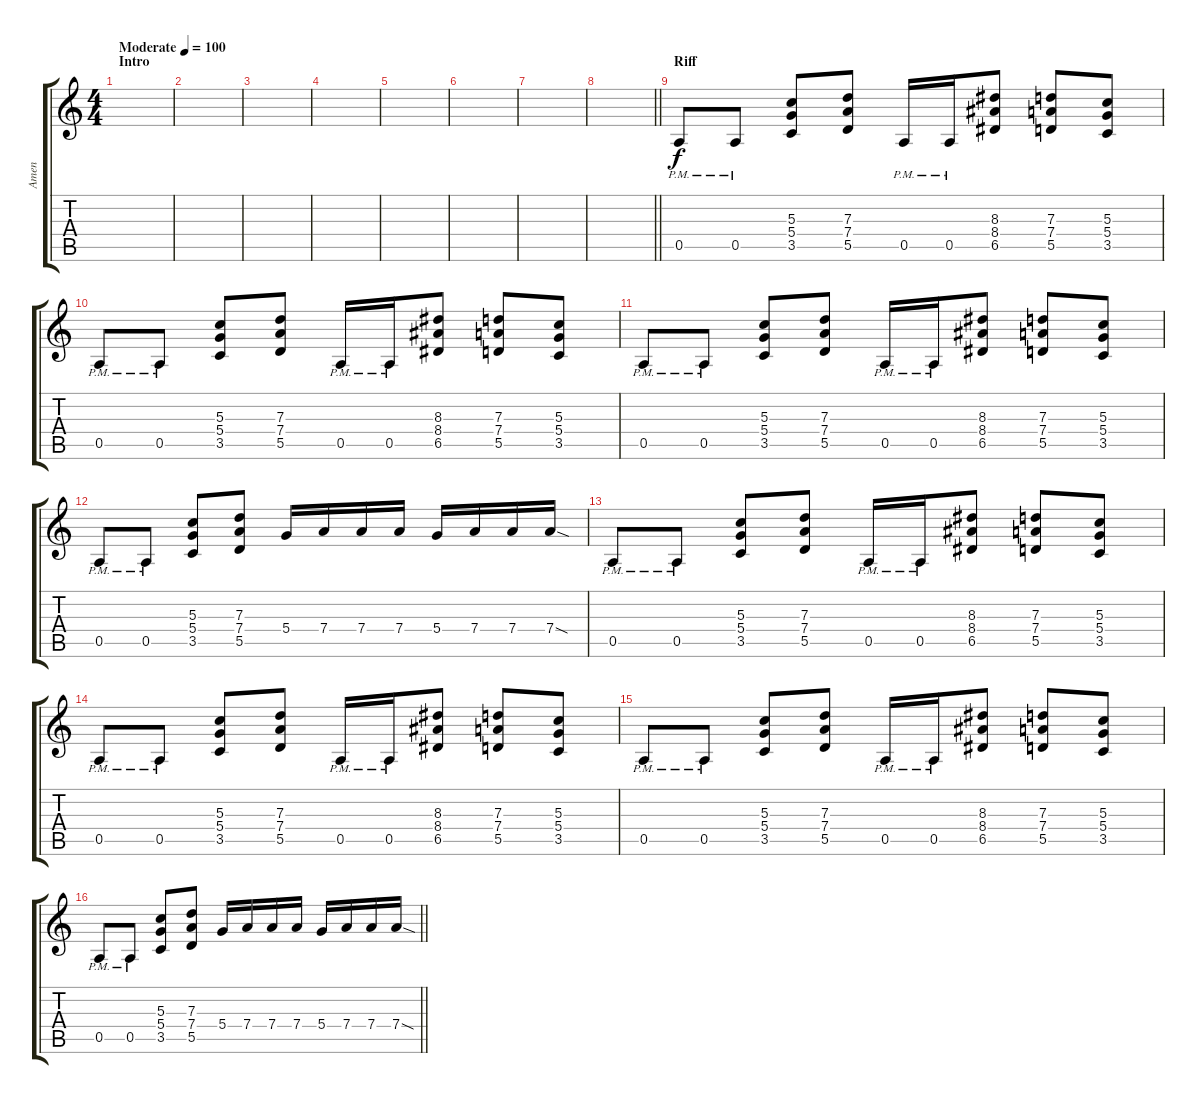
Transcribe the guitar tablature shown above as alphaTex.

\track ("Amen" "Amen") {instrument overdrivenguitar}
\staff {score tabs}
\tuning (E4 B3 G3 D3 A2 E2) {hide}
\ts (4 4)
\section ("" "Intro")
\tempo (100 "Moderate")
\clef g2
\ks c
|
|
|
|
|
|
|
\barLineRight lightlight
|
\section ("" "Riff")
0.5{pm}.8 0.5{pm}.8 (5.3 5.4 3.5).8 (7.3 7.4 5.5).8 0.5{pm}.16 0.5{pm}.16 (8.3 8.4 6.5).8 (7.3 7.4 5.5).8 (5.3 5.4 3.5).8 |
0.5{pm}.8 0.5{pm}.8 (5.3 5.4 3.5).8 (7.3 7.4 5.5).8 0.5{pm}.16 0.5{pm}.16 (8.3 8.4 6.5).8 (7.3 7.4 5.5).8 (5.3 5.4 3.5).8 |
0.5{pm}.8 0.5{pm}.8 (5.3 5.4 3.5).8 (7.3 7.4 5.5).8 0.5{pm}.16 0.5{pm}.16 (8.3 8.4 6.5).8 (7.3 7.4 5.5).8 (5.3 5.4 3.5).8 |
0.5{pm}.8 0.5{pm}.8 (5.3 5.4 3.5).8 (7.3 7.4 5.5).8 5.4.16 7.4.16 7.4.16 7.4.16 5.4.16 7.4.16 7.4.16 7.4{sod}.16 |
0.5{pm}.8 0.5{pm}.8 (5.3 5.4 3.5).8 (7.3 7.4 5.5).8 0.5{pm}.16 0.5{pm}.16 (8.3 8.4 6.5).8 (7.3 7.4 5.5).8 (5.3 5.4 3.5).8 |
0.5{pm}.8 0.5{pm}.8 (5.3 5.4 3.5).8 (7.3 7.4 5.5).8 0.5{pm}.16 0.5{pm}.16 (8.3 8.4 6.5).8 (7.3 7.4 5.5).8 (5.3 5.4 3.5).8 |
0.5{pm}.8 0.5{pm}.8 (5.3 5.4 3.5).8 (7.3 7.4 5.5).8 0.5{pm}.16 0.5{pm}.16 (8.3 8.4 6.5).8 (7.3 7.4 5.5).8 (5.3 5.4 3.5).8 |
\barLineRight lightlight
0.5{pm}.8 0.5{pm}.8 (5.3 5.4 3.5).8 (7.3 7.4 5.5).8 5.4.16 7.4.16 7.4.16 7.4.16 5.4.16 7.4.16 7.4.16 7.4{sod}.16
